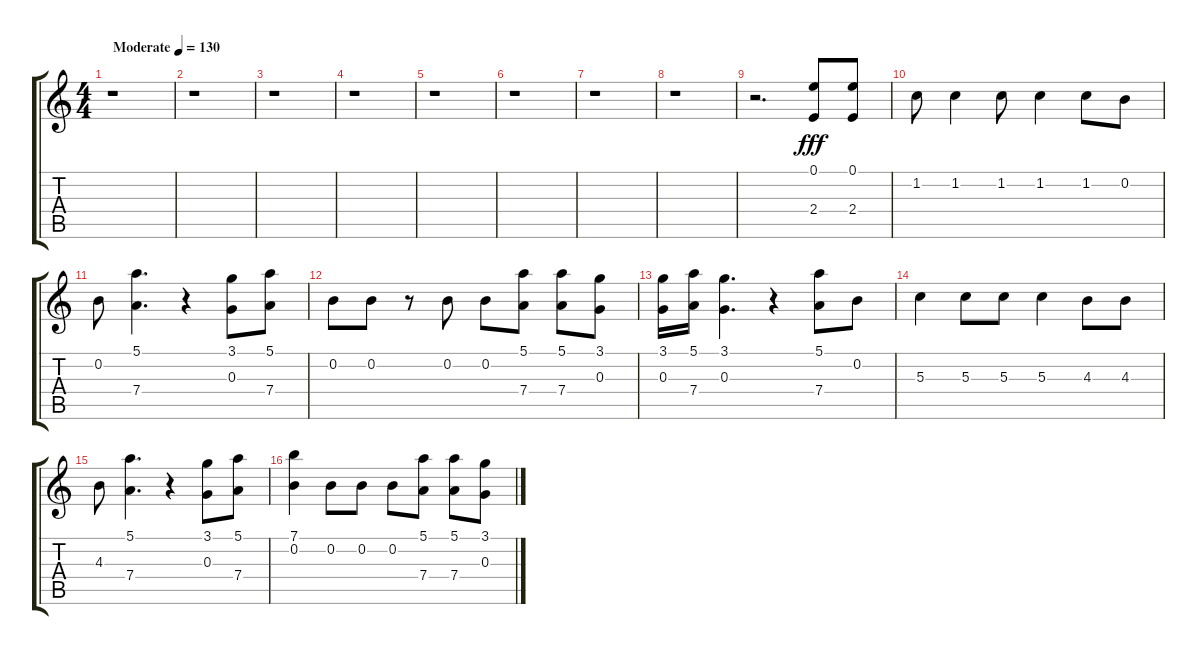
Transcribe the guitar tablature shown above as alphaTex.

\track "" {instrument overdrivenguitar}
\staff {score tabs}
\tuning (E4 B3 G3 D3 A2 E2) {hide}
\ts (4 4)
\tempo (130 "Moderate")
\clef g2
\ks c
r.1{dy fff instrument overdrivenguitar} |
r.1 |
r.1 |
r.1 |
r.1 |
r.1 |
r.1 |
r.1 |
r.2{d} (0.1 2.4).8 (0.1 2.4).8 |
1.2.8 1.2.4 1.2.8 1.2.4 1.2.8 0.2.8 |
0.2.8 (5.1 7.4).4{d} r.4 (3.1 0.3).8 (5.1 7.4).8 |
0.2.8 0.2.8 r.8 0.2.8 0.2.8 (5.1 7.4).8 (5.1 7.4).8 (3.1 0.3).8 |
(3.1 0.3).16 (5.1 7.4).16 (3.1 0.3).4{d} r.4 (5.1 7.4).8 0.2.8 |
5.3.4 5.3.8 5.3.8 5.3.4 4.3.8 4.3.8 |
4.3.8 (5.1 7.4).4{d} r.4 (3.1 0.3).8 (5.1 7.4).8 |
(7.1 0.2).4 0.2.8 0.2.8 0.2.8 (5.1 7.4).8 (5.1 7.4).8 (3.1 0.3).8
